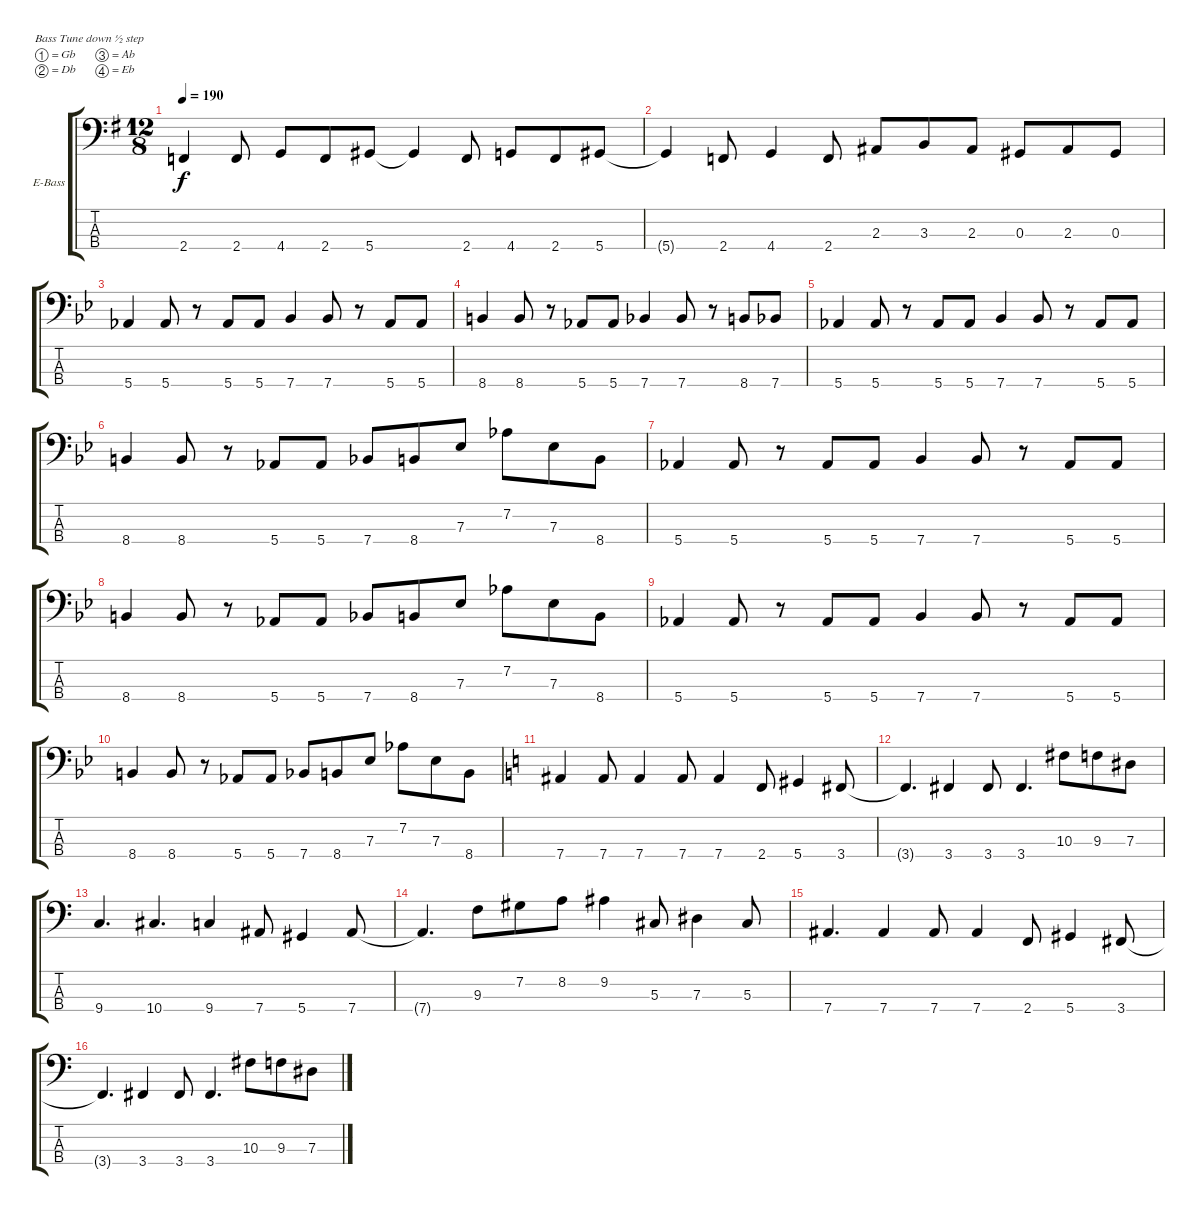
\bracketExtendMode groupsimilarinstruments
\firstSystemTrackNameOrientation horizontal
\otherSystemsTrackNameOrientation horizontal
\track ("Bass" "E-Bass") {instrument electricbasspick}
\staff {score tabs}
\tuning (Gb2 Db2 Ab1 Eb1)
\ts (12 8)
\tempo 190
\clef f4
\ks eminor
2.4.4{dy f} 2.4.8 4.4.8 2.4.8 5.4.8 5.4{t}.4 2.4.8 4.4.8 2.4.8 5.4.8 |
5.4{t}.4 2.4.8 4.4.4 2.4.8 2.3.8 3.3.8 2.3.8 0.3.8 2.3.8 0.3.8 |
\ks gminor
5.4.4 5.4.8 r.8 5.4.8 5.4.8 7.4.4 7.4.8 r.8 5.4.8 5.4.8 |
8.4.4 8.4.8 r.8 5.4.8 5.4.8 7.4.4 7.4.8 r.8 8.4.8 7.4.8 |
5.4.4 5.4.8 r.8 5.4.8 5.4.8 7.4.4 7.4.8 r.8 5.4.8 5.4.8 |
8.4.4 8.4.8 r.8 5.4.8 5.4.8 7.4.8 8.4.8 7.3.8 7.2.8 7.3.8 8.4.8 |
5.4.4 5.4.8 r.8 5.4.8 5.4.8 7.4.4 7.4.8 r.8 5.4.8 5.4.8 |
8.4.4 8.4.8 r.8 5.4.8 5.4.8 7.4.8 8.4.8 7.3.8 7.2.8 7.3.8 8.4.8 |
5.4.4 5.4.8 r.8 5.4.8 5.4.8 7.4.4 7.4.8 r.8 5.4.8 5.4.8 |
8.4.4 8.4.8 r.8 5.4.8 5.4.8 7.4.8 8.4.8 7.3.8 7.2.8 7.3.8 8.4.8 |
\ks aminor
7.4.4 7.4.8 7.4.4 7.4.8 7.4.4 2.4.8 5.4.4 3.4.8 |
3.4{t}.4{d} 3.4.4 3.4.8 3.4.4{d} 10.3.8 9.3.8 7.3.8 |
9.4.4{d} 10.4.4{d} 9.4.4 7.4.8 5.4.4 7.4.8 |
7.4{t}.4{d} 9.3.8 7.2.8 8.2.8 9.2.4 5.3.8 7.3.4 5.3.8 |
7.4.4{d} 7.4.4 7.4.8 7.4.4 2.4.8 5.4.4 3.4.8 |
3.4{t}.4{d} 3.4.4 3.4.8 3.4.4{d} 10.3.8 9.3.8 7.3.8
